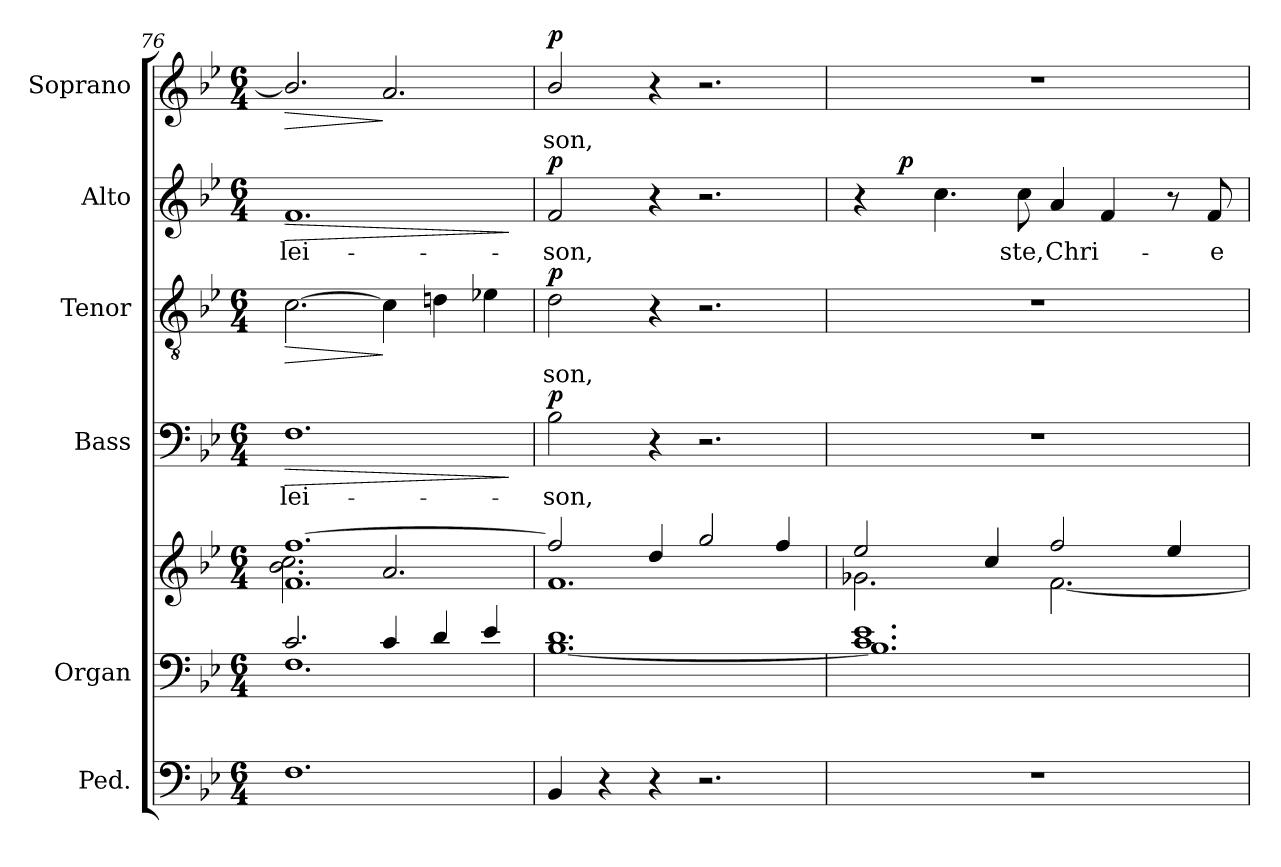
**kern	**kern	**kern	**kern	**text	**dynam	**kern	**text	**dynam	**kern	**text	**dynam	**kern	**text	**dynam
*part6	*part5	*part5	*part4	*part4	*part4	*part3	*part3	*part3	*part2	*part2	*part2	*part1	*part1	*part1
*staff7	*staff6	*staff5	*staff4	*staff4	*staff4	*staff3	*staff3	*staff3	*staff2	*staff2	*staff2	*staff1	*staff1	*staff1
*I"Ped.	*I"Organ	*	*I"Bass	*	*	*I"Tenor	*	*	*I"Alto	*	*	*I"Soprano	*	*
*	*I'Org.	*	*I'B.	*	*	*I'T.	*	*	*I'A.	*	*	*I'S.	*	*
*clefF4	*clefF4	*clefG2	*clefF4	*	*	*clefGv2	*	*	*clefG2	*	*	*clefG2	*	*
*	*	*	*	*	*	*ITrd7c12	*	*	*	*	*	*	*	*
*k[b-e-]	*k[b-e-]	*k[b-e-]	*k[b-e-]	*	*	*k[b-e-]	*	*	*k[b-e-]	*	*	*k[b-e-]	*	*
*B-:	*B-:	*B-:	*B-:	*	*	*B-:	*	*	*B-:	*	*	*B-:	*	*
*M6/4	*M6/4	*M6/4	*M6/4	*	*	*M6/4	*	*	*M6/4	*	*	*M6/4	*	*
=76	=76	=76	=76	=76	=76	=76	=76	=76	=76	=76	=76	=76	=76	=76
*	*^	*^	*	*	*	*	*	*	*	*	*	*	*	*
!	!	!	!	!	!	!LO:LY:b:color=#000000	!LO:HP:b	!	!	!LO:HP:b	!	!	!	!	!	!
!	!	!	!	!	!	!	!	!	!	!	!	!LO:LY:b:color=#000000	!LO:HP:b	!	!	!LO:HP:b
1.Fi	2.ci/	1.Fi	1.fi [1.ffi	2.b-i\ 2.cci	1.Fi	-lei-	>	[2.Ci\	.	>	1.fi	-lei-	>	2.b-i/]	.	>
.	4ci/	.	.	2.ai/	.	.	.	4Ci\]	.	]	.	.	.	2.ai/	.	]
.	4di/	.	.	.	.	.	.	4Dni\	.	.	.	.	.	.	.	.
.	4e-i/	.	.	.	.	.	.	4E-Xi\	.	.	.	.	.	.	.	.
*	*v	*v	*	*	*	*	*	*	*	*	*	*	*	*	*	*
*	*	*v	*v	*	*	*	*	*	*	*	*	*	*	*	*
.	.	.	.	.	]	.	.	.	.	.	]	.	.	.
=77	=77	=77	=77	=77	=77	=77	=77	=77	=77	=77	=77	=77	=77	=77
*	*^	*^	*	*	*	*	*	*	*	*	*	*	*	*
!	!	!	!	!	!	!LO:LY:b:color=#000000	!	!	!	!	!	!	!	!	!	!
!	!	!	!	!	!	!	!	!	!LO:LY:b:color=#000000	!	!	!	!	!	!	!
!	!	!	!	!	!	!	!	!	!	!	!	!LO:LY:b:color=#000000	!	!	!	!
!	!	!	!	!	!	!	!	!	!	!	!	!	!	!	!LO:LY:b:color=#000000	!
4BB-i/	1.di	[1.B-i	2ffi/]	1.fi	2B-i\	-son,	p	2Di\	-son,	p	2fi/	-son,	p	2b-i/	-son,	p
4r	.	.	.	.	.	.	.	.	.	.	.	.	.	.	.	.
4r	.	.	4ddi/	.	4r	.	.	4r	.	.	4r	.	.	4r	.	.
2.r	.	.	2ggi/	.	2.r	.	.	2.r	.	.	2.r	.	.	2.r	.	.
.	.	.	4ffi/	.	.	.	.	.	.	.	.	.	.	.	.	.
=78	=78	=78	=78	=78	=78	=78	=78	=78	=78	=78	=78	=78	=78	=78	=78	=78
!LO:N:vis=1	!	!	!	!	!LO:N:vis=1	!	!	!LO:N:vis=1	!	!	!	!	!	!	!	!
!	!	!	!	!	!	!	!	!	!	!	!	!LO:LY:b:color=#000000	!	!LO:N:vis=1	!	!
*	*	*	*	*	*	*	*	*	*	*	*^	*	*	*	*	*
1.r	1.ci 1.e-i	1.B-i]	2ee-i/	2.g-Xi\	1.r	.	.	1.r	.	.	4r	16ryy	Chri-	.	1.r	.	.
.	.	.	.	.	.	.	.	.	.	.	.	32ryy	.	.	.	.	.
.	.	.	.	.	.	.	.	.	.	.	.	128...ryy	.	.	.	.	.
.	.	.	.	.	.	.	.	.	.	.	.	1ryy	.	p	.	.	.
.	.	.	.	.	.	.	.	.	.	.	4.cci\	.	.	.	.	.	.
.	.	.	4cci/	.	.	.	.	.	.	.	.	.	.	.	.	.	.
!	!	!	!	!	!	!	!	!	!	!	!	!	!LO:LY:b:color=#000000	!	!	!	!
.	.	.	.	.	.	.	.	.	.	.	8cci\	.	-ste,	.	.	.	.
!	!	!	!	!	!	!	!	!	!	!	!	!	!LO:LY:b:color=#000000	!	!	!	!
.	.	.	2ffi/	[2.fi\	.	.	.	.	.	.	4ai/	.	Chri-	.	.	.	.
.	.	.	.	.	.	.	.	.	.	.	4fi/	.	.	.	.	.	.
.	.	.	.	.	.	.	.	.	.	.	.	4ryy	.	.	.	.	.
!	!	!	!	!	!	!	!	!	!	!	!	!	!LO:LY:b:color=#000000	!	!	!	!
.	.	.	4ee-i/	.	.	.	.	.	.	.	8r	.	-ste	.	.	.	.
.	.	.	.	.	.	.	.	.	.	.	.	8ryy	.	.	.	.	.
!	!	!	!	!	!	!	!	!	!	!	!	!	!LO:LY:b:color=#000000	!	!	!	!
.	.	.	.	.	.	.	.	.	.	.	8fi/	.	e-	.	.	.	.
.	.	.	.	.	.	.	.	.	.	.	.	64ryy	.	.	.	.	.
.	.	.	.	.	.	.	.	.	.	.	.	1024ryy	.	.	.	.	.
*	*v	*v	*	*	*	*	*	*	*	*	*v	*v	*	*	*	*	*
*	*	*v	*v	*	*	*	*	*	*	*	*	*	*	*	*
=	=	=	=	=	=	=	=	=	=	=	=	=	=	=
*-	*-	*-	*-	*-	*-	*-	*-	*-	*-	*-	*-	*-	*-	*-
